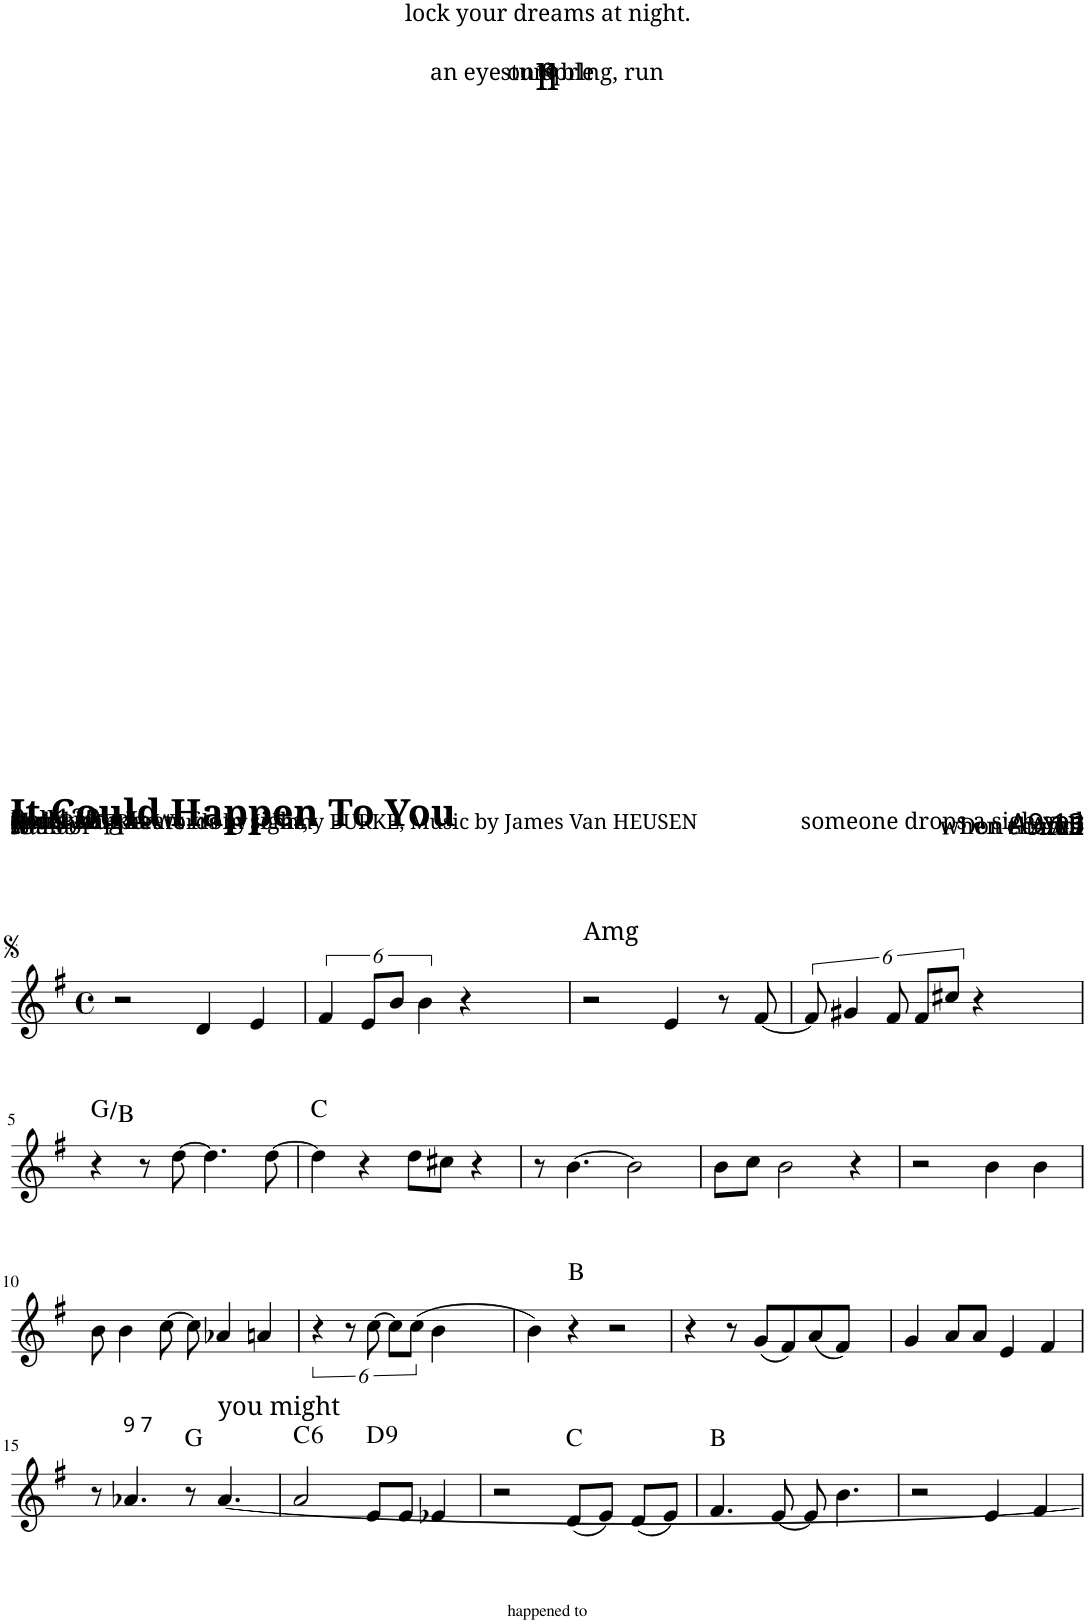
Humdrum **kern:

**kern	**harte
*part1	*part1
*staff1	*
*clefG2	*
*k[f#]	*
*M4/4	*
*met(c)	*
=1	=1
2r	.
4d/	.
4e/	.
=2	=2
6f#/	.
12e/L	.
12b/J	.
6b\	.
4r	.
4ryy	.
=3	=3
!LO:TX:a:t=Amg	!
2r	.
4e/	.
8r	.
[8f#/	.
=4	=4
12f#/]	.
6g#X/	.
12f#/	.
12f#/L	.
12cc#X/J	.
4r	.
4ryy	.
!!LO:LB:g=z
=5	=5
4r	G:maj/3
8r	.
[8dd\	.
4.dd\]	.
[8dd\	.
=6	=6
4dd\]	C:maj
4r	.
8dd\L	.
8cc#X\J	.
4r	.
=7	=7
8r	.
[4.b\	.
2b\]	.
=8	=8
8b\L	.
8cc\J	.
2b\	.
4r	.
=9	=9
2r	.
4b\	.
4b\	.
!!LO:LB:g=z
=10	=10
8b\	.
4b\	.
[8cc\	.
8cc\]	.
4a-X/	.
[8an/	.
=11	=11
6r	.
8a/]	.
12r	.
[12cc\	.
12cc\L]	.
(12cc\J	.
4b\	.
4ryy	.
=12	=12
4b\)	.
4r	B:maj
2r	.
=13	=13
4r	.
8r	.
(8g/L	.
8f#/)	.
(8a/	.
8f#/J)	.
8ryy	.
=14	=14
4g/	.
8a/L	.
8a/J	.
4e/	.
4f#/	.
!!LO:LB:g=z
=15	=15
8r	.
!LO:TX:a:t=9 7	!
4.a-X/	.
8r	G:maj
!LO:TX:a:t=you might	!
[4.a-/	.
=16	=16
!	!LO:H:kt=6
2a/	C:maj6
!	!LO:H:kt=9
8e/L	D:9
8e/J	.
4e-X/	.
=17	=17
2r	.
(8d/L	C:maj
8e/J)	.
(8d/L	.
8e/J)	.
=18	=18
4.f#/	B:maj
[8e/	.
8e/]	.
4.b\	.
=19	=19
2r	.
4e/	.
4f#/	.
=	=
*-	*-
